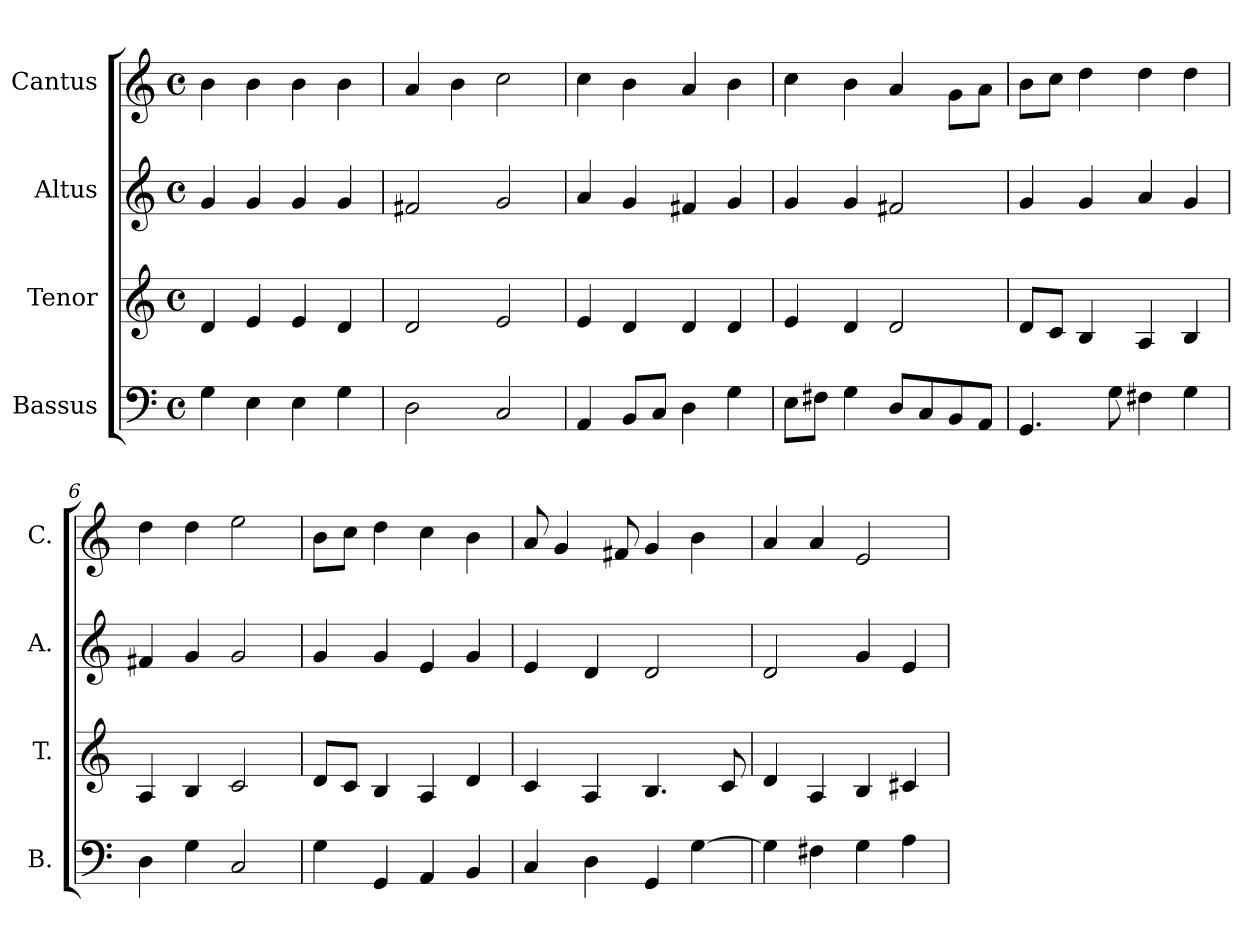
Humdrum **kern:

**kern	**kern	**kern	**kern
*part4	*part3	*part2	*part1
*staff4	*staff3	*staff2	*staff1
*I"Bassus	*I"Tenor	*I"Altus	*I"Cantus
*I'B.	*I'T.	*I'A.	*I'C.
*clefF4	*clefG2	*clefG2	*clefG2
*k[]	*k[]	*k[]	*k[]
*C:	*C:	*C:	*C:
*M4/4	*M4/4	*M4/4	*M4/4
*met(c)	*met(c)	*met(c)	*met(c)
=1	=1	=1	=1
4G\	4d/	4g/	4b\
4E\	4e/	4g/	4b\
4E\	4e/	4g/	4b\
4G\	4d/	4g/	4b\
=2	=2	=2	=2
2D\	2d/	2f#X/	4a/
.	.	.	4b\
2C/	2e/	2g/	2cc\
=3	=3	=3	=3
4AA/	4e/	4a/	4cc\
8BB/L	4d/	4g/	4b\
8C/J	.	.	.
4D\	4d/	4f#X/	4a/
4G\	4d/	4g/	4b\
=4	=4	=4	=4
8E\L	4e/	4g/	4cc\
8F#X\J	.	.	.
4G\	4d/	4g/	4b\
8D/L	2d/	2f#X/	4a/
8C/	.	.	.
8BB/	.	.	8g\L
8AA/J	.	.	8a\J
=5	=5	=5	=5
4.GG/	8d/L	4g/	8b\L
.	8c/J	.	8cc\J
.	4B/	4g/	4dd\
8G\	.	.	.
4F#X\	4A/	4a/	4dd\
4G\	4B/	4g/	4dd\
!!LO:LB:g=z
=6	=6	=6	=6
4D\	4A/	4f#X/	4dd\
4G\	4B/	4g/	4dd\
2C/	2c/	2g/	2ee\
=7	=7	=7	=7
4G\	8d/L	4g/	8b\L
.	8c/J	.	8cc\J
4GG/	4B/	4g/	4dd\
4AA/	4A/	4e/	4cc\
4BB/	4d/	4g/	4b\
=8	=8	=8	=8
4C/	4c/	4e/	8a/
.	.	.	4g/
4D\	4A/	4d/	.
.	.	.	8f#X/
4GG/	4.B/	2d/	4g/
[4G\	.	.	4b\
.	8c/	.	.
=9	=9	=9	=9
4G\]	4d/	2d/	4a/
4F#X\	4A/	.	4a/
4G\	4B/	4g/	2e/
4A\	4c#X/	4e/	.
=	=	=	=
*-	*-	*-	*-
